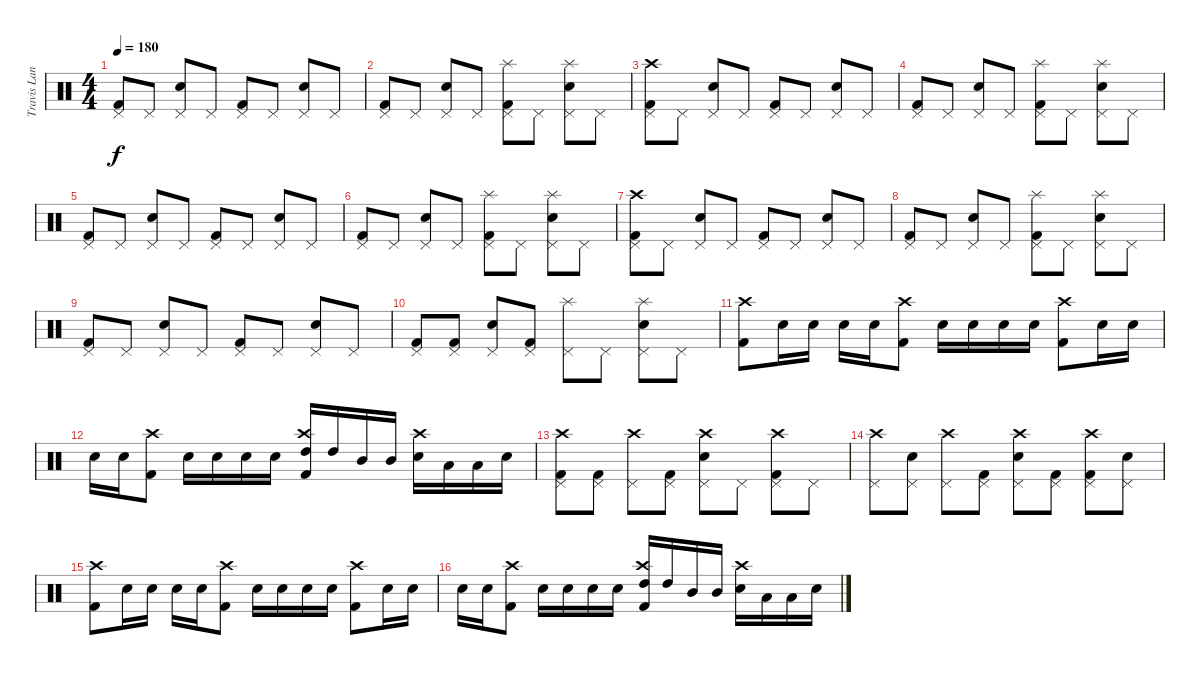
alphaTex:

\track ("Travis Landen Barker" "Travis Lan") {instrument percussion}
\staff {score}
\articulation defaults
\ts (4 4)
\tempo 180
\clef neutral
\ks c
("Pedal Hi-Hat (hit)" "Kick (hit) 2").8{dy f} "Pedal Hi-Hat (hit)".8 ("Pedal Hi-Hat (hit)" "Electric Snare (hit)").8 "Pedal Hi-Hat (hit)".8 ("Pedal Hi-Hat (hit)" "Kick (hit) 2").8 "Pedal Hi-Hat (hit)".8 ("Pedal Hi-Hat (hit)" "Electric Snare (hit)").8 "Pedal Hi-Hat (hit)".8 |
("Pedal Hi-Hat (hit)" "Kick (hit) 2").8 "Pedal Hi-Hat (hit)".8 ("Pedal Hi-Hat (hit)" "Electric Snare (hit)").8 "Pedal Hi-Hat (hit)".8 ("Pedal Hi-Hat (hit)" "Kick (hit) 2" "Splash (hit)").8 "Pedal Hi-Hat (hit)".8 ("Pedal Hi-Hat (hit)" "Electric Snare (hit)" "Splash (hit)").8 "Pedal Hi-Hat (hit)".8 |
("Pedal Hi-Hat (hit)" "Kick (hit) 2" "Crash high (hit)").8 "Pedal Hi-Hat (hit)".8 ("Pedal Hi-Hat (hit)" "Electric Snare (hit)").8 "Pedal Hi-Hat (hit)".8 ("Pedal Hi-Hat (hit)" "Kick (hit) 2").8 "Pedal Hi-Hat (hit)".8 ("Pedal Hi-Hat (hit)" "Electric Snare (hit)").8 "Pedal Hi-Hat (hit)".8 |
("Pedal Hi-Hat (hit)" "Kick (hit) 2").8 "Pedal Hi-Hat (hit)".8 ("Pedal Hi-Hat (hit)" "Electric Snare (hit)").8 "Pedal Hi-Hat (hit)".8 ("Pedal Hi-Hat (hit)" "Kick (hit) 2" "Splash (hit)").8 "Pedal Hi-Hat (hit)".8 ("Pedal Hi-Hat (hit)" "Electric Snare (hit)" "Splash (hit)").8 "Pedal Hi-Hat (hit)".8 |
("Pedal Hi-Hat (hit)" "Kick (hit) 2").8 "Pedal Hi-Hat (hit)".8 ("Pedal Hi-Hat (hit)" "Electric Snare (hit)").8 "Pedal Hi-Hat (hit)".8 ("Pedal Hi-Hat (hit)" "Kick (hit) 2").8 "Pedal Hi-Hat (hit)".8 ("Pedal Hi-Hat (hit)" "Electric Snare (hit)").8 "Pedal Hi-Hat (hit)".8 |
("Pedal Hi-Hat (hit)" "Kick (hit) 2").8 "Pedal Hi-Hat (hit)".8 ("Pedal Hi-Hat (hit)" "Electric Snare (hit)").8 "Pedal Hi-Hat (hit)".8 ("Pedal Hi-Hat (hit)" "Kick (hit) 2" "Splash (hit)").8 "Pedal Hi-Hat (hit)".8 ("Pedal Hi-Hat (hit)" "Electric Snare (hit)" "Splash (hit)").8 "Pedal Hi-Hat (hit)".8 |
("Pedal Hi-Hat (hit)" "Kick (hit) 2" "Crash high (hit)").8 "Pedal Hi-Hat (hit)".8 ("Pedal Hi-Hat (hit)" "Electric Snare (hit)").8 "Pedal Hi-Hat (hit)".8 ("Pedal Hi-Hat (hit)" "Kick (hit) 2").8 "Pedal Hi-Hat (hit)".8 ("Pedal Hi-Hat (hit)" "Electric Snare (hit)").8 "Pedal Hi-Hat (hit)".8 |
("Pedal Hi-Hat (hit)" "Kick (hit) 2").8 "Pedal Hi-Hat (hit)".8 ("Pedal Hi-Hat (hit)" "Electric Snare (hit)").8 "Pedal Hi-Hat (hit)".8 ("Pedal Hi-Hat (hit)" "Kick (hit) 2" "Splash (hit)").8 "Pedal Hi-Hat (hit)".8 ("Pedal Hi-Hat (hit)" "Electric Snare (hit)" "Splash (hit)").8 "Pedal Hi-Hat (hit)".8 |
("Pedal Hi-Hat (hit)" "Kick (hit) 2").8 "Pedal Hi-Hat (hit)".8 ("Pedal Hi-Hat (hit)" "Electric Snare (hit)").8 "Pedal Hi-Hat (hit)".8 ("Pedal Hi-Hat (hit)" "Kick (hit) 2").8 "Pedal Hi-Hat (hit)".8 ("Pedal Hi-Hat (hit)" "Electric Snare (hit)").8 "Pedal Hi-Hat (hit)".8 |
("Pedal Hi-Hat (hit)" "Kick (hit) 2").8 ("Pedal Hi-Hat (hit)" "Kick (hit) 2").8 ("Pedal Hi-Hat (hit)" "Electric Snare (hit)").8 ("Pedal Hi-Hat (hit)" "Kick (hit) 2").8 ("Pedal Hi-Hat (hit)" "Splash (hit)").8 "Pedal Hi-Hat (hit)".8 ("Pedal Hi-Hat (hit)" "Electric Snare (hit)" "Splash (hit)").8 "Pedal Hi-Hat (hit)".8 |
("Kick (hit) 2" "Crash high (hit)").8 "Electric Snare (hit)".16 "Electric Snare (hit)".16 "Electric Snare (hit)".16 "Electric Snare (hit)".16 ("Kick (hit) 2" "Crash high (hit)").8 "Electric Snare (hit)".16 "Electric Snare (hit)".16 "Electric Snare (hit)".16 "Electric Snare (hit)".16 ("Kick (hit) 2" "Crash high (hit)").8 "Electric Snare (hit)".16 "Electric Snare (hit)".16 |
"Electric Snare (hit)".16 "Electric Snare (hit)".16 ("Kick (hit) 2" "Crash high (hit)").8 "Electric Snare (hit)".16 "Electric Snare (hit)".16 "Electric Snare (hit)".16 "Electric Snare (hit)".16 ("Kick (hit) 2" "Crash high (hit)" "High Tom (hit)").16 "High Tom (hit)".16 "Mid Tom (hit)".16 "Mid Tom (hit)".16 ("Electric Snare (hit)" "Crash high (hit)").16 "Low Tom (hit)".16 "Low Tom (hit)".16 "Electric Snare (hit)".16 |
("Pedal Hi-Hat (hit)" "Kick (hit) 2" "Crash high (hit)").8 ("Pedal Hi-Hat (hit)" "Kick (hit) 2").8 ("Pedal Hi-Hat (hit)" "Crash high (hit)").8 ("Pedal Hi-Hat (hit)" "Kick (hit) 2").8 ("Pedal Hi-Hat (hit)" "Electric Snare (hit)" "Crash high (hit)").8 "Pedal Hi-Hat (hit)".8 ("Pedal Hi-Hat (hit)" "Kick (hit) 2" "Crash high (hit)").8 "Pedal Hi-Hat (hit)".8 |
("Pedal Hi-Hat (hit)" "Crash high (hit)").8 ("Pedal Hi-Hat (hit)" "Electric Snare (hit)").8 ("Pedal Hi-Hat (hit)" "Crash high (hit)").8 ("Pedal Hi-Hat (hit)" "Kick (hit) 2").8 ("Pedal Hi-Hat (hit)" "Electric Snare (hit)" "Crash high (hit)").8 ("Pedal Hi-Hat (hit)" "Kick (hit) 2").8 ("Pedal Hi-Hat (hit)" "Kick (hit) 2" "Crash high (hit)").8 ("Pedal Hi-Hat (hit)" "Electric Snare (hit)").8 |
("Kick (hit) 2" "Crash high (hit)").8 "Electric Snare (hit)".16 "Electric Snare (hit)".16 "Electric Snare (hit)".16 "Electric Snare (hit)".16 ("Kick (hit) 2" "Crash high (hit)").8 "Electric Snare (hit)".16 "Electric Snare (hit)".16 "Electric Snare (hit)".16 "Electric Snare (hit)".16 ("Kick (hit) 2" "Crash high (hit)").8 "Electric Snare (hit)".16 "Electric Snare (hit)".16 |
"Electric Snare (hit)".16 "Electric Snare (hit)".16 ("Kick (hit) 2" "Crash high (hit)").8 "Electric Snare (hit)".16 "Electric Snare (hit)".16 "Electric Snare (hit)".16 "Electric Snare (hit)".16 ("Kick (hit) 2" "Crash high (hit)" "High Tom (hit)").16 "High Tom (hit)".16 "Mid Tom (hit)".16 "Mid Tom (hit)".16 ("Electric Snare (hit)" "Crash high (hit)").16 "Low Tom (hit)".16 "Low Tom (hit)".16 "Electric Snare (hit)".16
